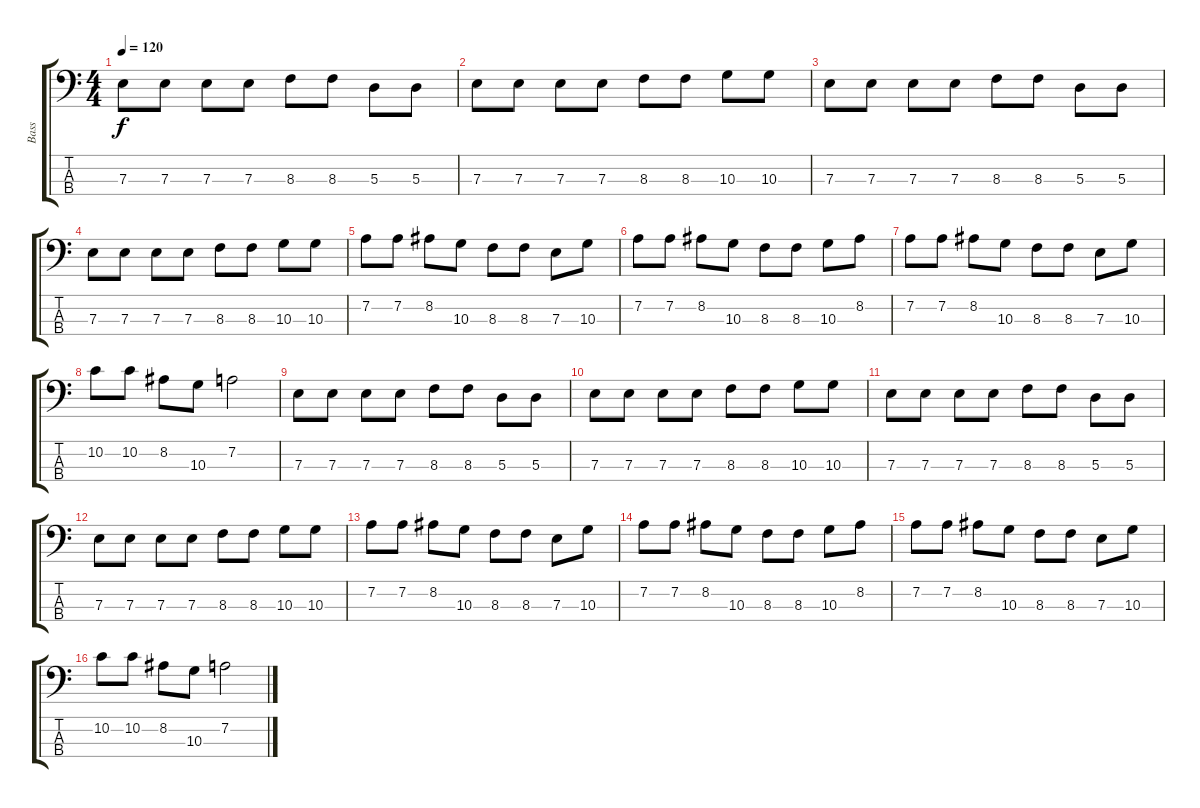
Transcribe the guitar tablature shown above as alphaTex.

\track ("Bass" "Bass") {instrument electricbassfinger}
\staff {score tabs}
\tuning (G2 D2 A1 E1) {hide}
\ts (4 4)
\tempo 120
\clef f4
\ks c
7.3.8{dy f} 7.3.8 7.3.8 7.3.8 8.3.8 8.3.8 5.3.8 5.3.8 |
7.3.8 7.3.8 7.3.8 7.3.8 8.3.8 8.3.8 10.3.8 10.3.8 |
7.3.8 7.3.8 7.3.8 7.3.8 8.3.8 8.3.8 5.3.8 5.3.8 |
7.3.8 7.3.8 7.3.8 7.3.8 8.3.8 8.3.8 10.3.8 10.3.8 |
7.2.8 7.2.8 8.2.8 10.3.8 8.3.8 8.3.8 7.3.8 10.3.8 |
7.2.8 7.2.8 8.2.8 10.3.8 8.3.8 8.3.8 10.3.8 8.2.8 |
7.2.8 7.2.8 8.2.8 10.3.8 8.3.8 8.3.8 7.3.8 10.3.8 |
10.2.8 10.2.8 8.2.8 10.3.8 7.2.2 |
7.3.8 7.3.8 7.3.8 7.3.8 8.3.8 8.3.8 5.3.8 5.3.8 |
7.3.8 7.3.8 7.3.8 7.3.8 8.3.8 8.3.8 10.3.8 10.3.8 |
7.3.8 7.3.8 7.3.8 7.3.8 8.3.8 8.3.8 5.3.8 5.3.8 |
7.3.8 7.3.8 7.3.8 7.3.8 8.3.8 8.3.8 10.3.8 10.3.8 |
7.2.8 7.2.8 8.2.8 10.3.8 8.3.8 8.3.8 7.3.8 10.3.8 |
7.2.8 7.2.8 8.2.8 10.3.8 8.3.8 8.3.8 10.3.8 8.2.8 |
7.2.8 7.2.8 8.2.8 10.3.8 8.3.8 8.3.8 7.3.8 10.3.8 |
10.2.8 10.2.8 8.2.8 10.3.8 7.2.2
